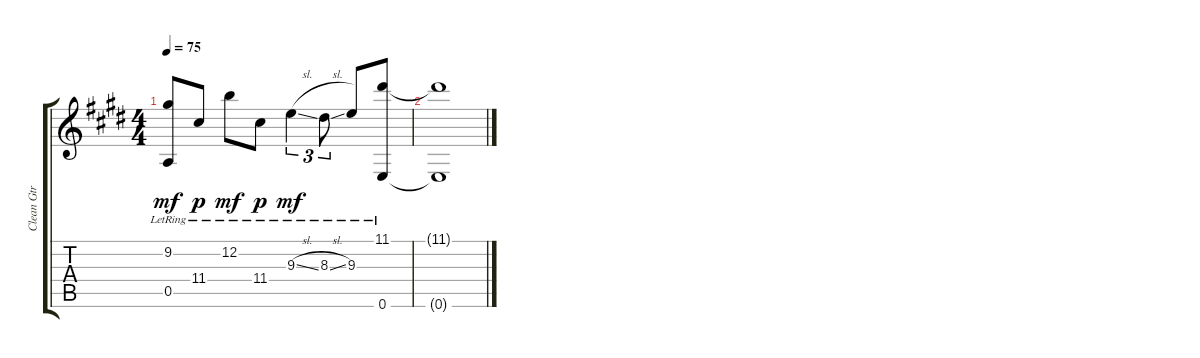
\track ("Clean Gtr" "Clean Gtr") {instrument electricguitarjazz}
\staff {score tabs}
\tuning (E4 B3 G3 D3 A2 E2) {hide}
\ts (4 4)
\tempo 75
\clef g2
\ks e
(9.2{lr} 0.5{lr}).8{dy mf} 11.4{lr}.8{dy p} 12.2{lr}.8{dy mf} 11.4{lr}.8{dy p} 9.3{sl lr}.4{tu (3 2) dy mf} 8.3{sl lr}.8{tu (3 2)} 9.3{lr}.8 (11.1{lr} 0.6{lr}).8 |
(11.1{t} 0.6{t}).1
